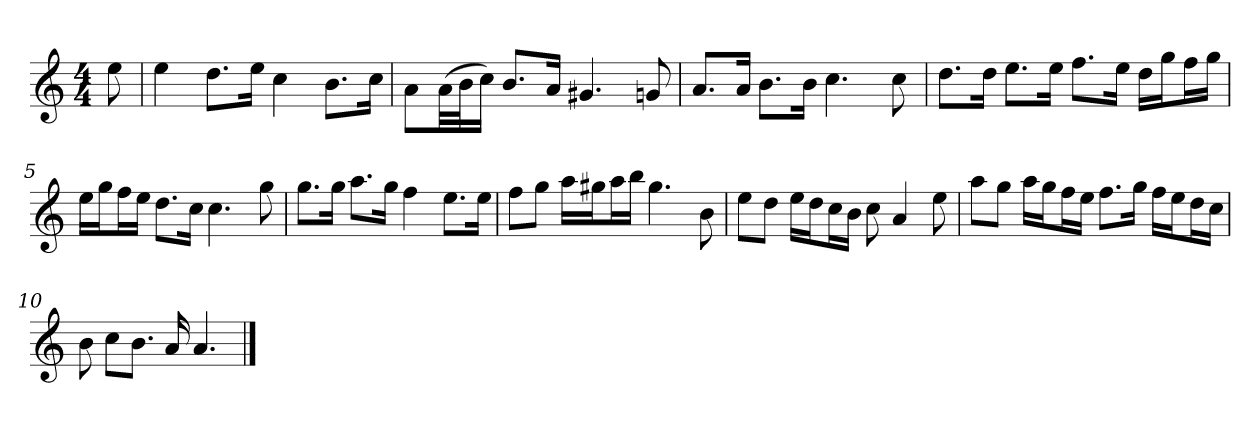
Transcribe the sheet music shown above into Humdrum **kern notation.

**kern
*part1
*staff1
*k[]
*M4/4
*MM120
=
8ee
=1
4ee
8.ddL
16eeJk
4cc
8.bL
16ccJk
=2
8aL
(32aLL
32bJ
16ccJJ)
8.bL
16aJk
4.g#X
8gn
=3
8.aL
16aJk
8.bL
16bJk
4.cc
8cc
=4
8.ddL
16ddJk
8.eeL
16eeJk
8.ffL
16eeJk
16ddLL
16ggJ
16ffL
16ggJJ
=5
16eeLL
16ggJ
16ffL
16eeJJ
8.ddL
16ccJk
4.cc
8gg
=6
8.ggL
16ggJk
8.aaL
16ggJk
4ff
8.eeL
16eeJk
=7
8ffL
8ggJ
16aaLL
16gg#XJ
16aaL
16bbJJ
4.gg#
8b
=8
8eeL
8ddJ
16eeLL
16ddJ
16ccL
16bJJ
8cc
4a
8ee
=9
8aaL
8ggJ
16aaLL
16ggJ
16ffL
16eeJJ
8.ffL
16ggJk
16ffLL
16eeJ
16ddL
16ccJJ
=10
8b
8ccL
8.bJ
16a
4.a
==
*-
